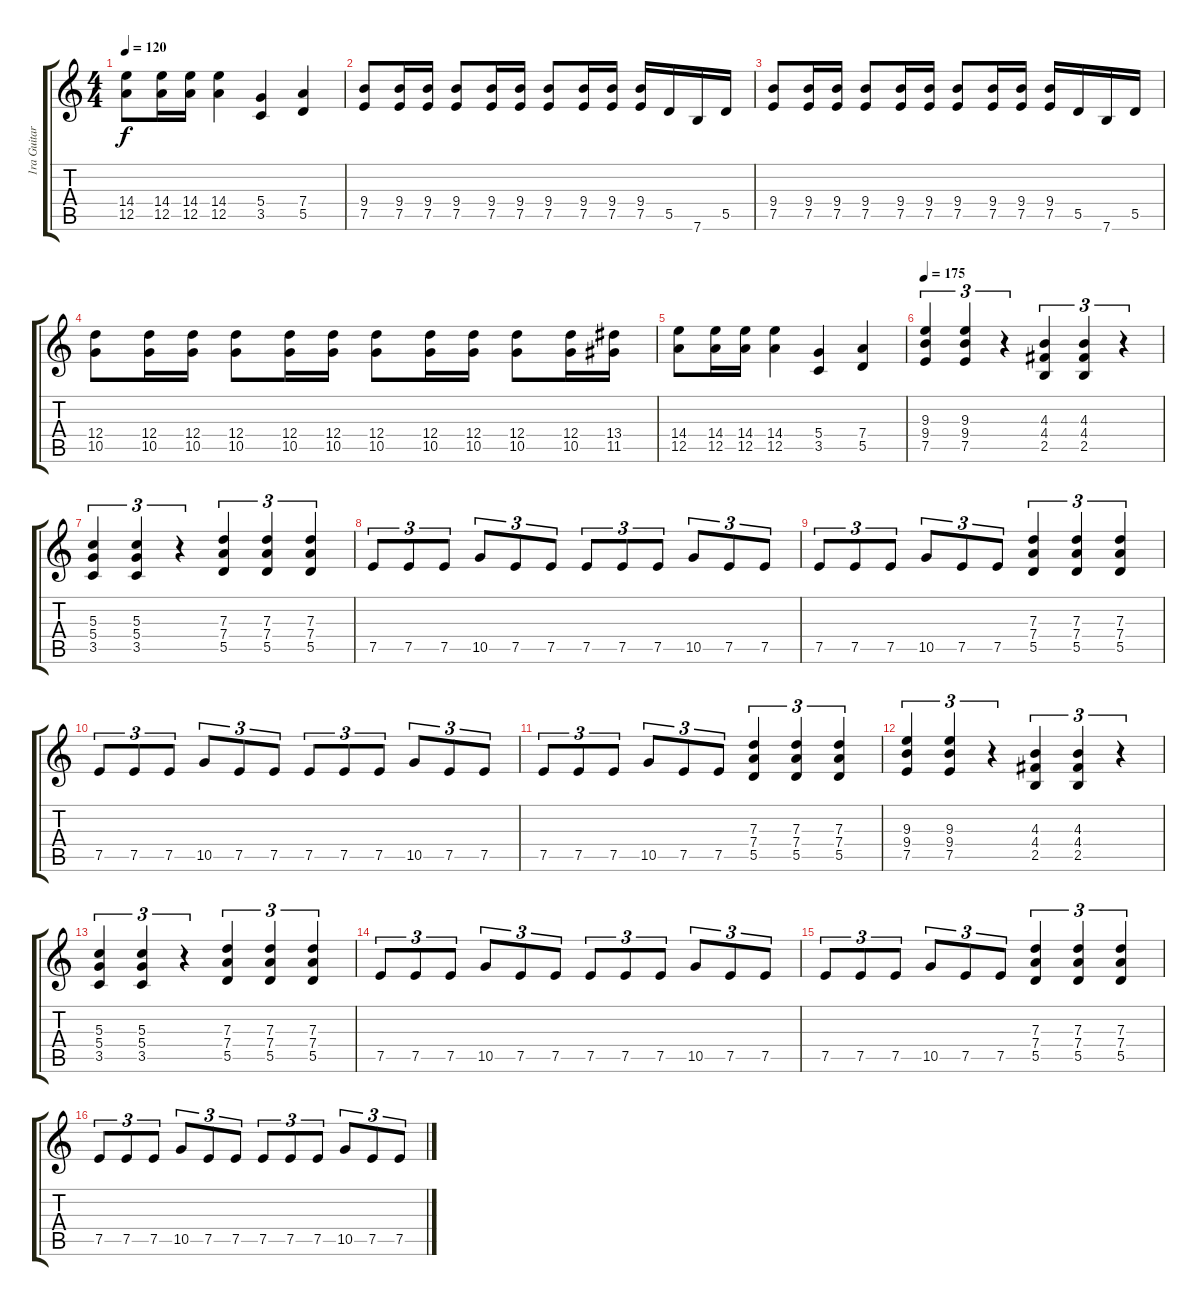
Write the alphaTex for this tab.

\track ("1ra Guitarra" "1ra Guitar") {instrument distortionguitar}
\staff {score tabs}
\tuning (E4 B3 G3 D3 A2 E2) {hide}
\ts (4 4)
\tempo 120
\clef g2
\ks c
(14.4 12.5).8{dy f} (14.4 12.5).16 (14.4 12.5).16 (14.4 12.5).4 (5.4 3.5).4 (7.4 5.5).4 |
(9.4 7.5).8 (9.4 7.5).16 (9.4 7.5).16 (9.4 7.5).8 (9.4 7.5).16 (9.4 7.5).16 (9.4 7.5).8 (9.4 7.5).16 (9.4 7.5).16 (9.4 7.5).16 5.5.16 7.6.16 5.5.16 |
(9.4 7.5).8 (9.4 7.5).16 (9.4 7.5).16 (9.4 7.5).8 (9.4 7.5).16 (9.4 7.5).16 (9.4 7.5).8 (9.4 7.5).16 (9.4 7.5).16 (9.4 7.5).16 5.5.16 7.6.16 5.5.16 |
(12.4 10.5).8 (12.4 10.5).16 (12.4 10.5).16 (12.4 10.5).8 (12.4 10.5).16 (12.4 10.5).16 (12.4 10.5).8 (12.4 10.5).16 (12.4 10.5).16 (12.4 10.5).8 (12.4 10.5).16 (13.4 11.5).16 |
(14.4 12.5).8 (14.4 12.5).16 (14.4 12.5).16 (14.4 12.5).4 (5.4 3.5).4 (7.4 5.5).4 |
\tempo 175
(9.3 9.4 7.5).4{tu (3 2)} (9.3 9.4 7.5).4{tu (3 2)} r.4{tu (3 2)} (4.3 4.4 2.5).4{tu (3 2)} (4.3 4.4 2.5).4{tu (3 2)} r.4{tu (3 2)} |
(5.3 5.4 3.5).4{tu (3 2)} (5.3 5.4 3.5).4{tu (3 2)} r.4{tu (3 2)} (7.3 7.4 5.5).4{tu (3 2)} (7.3 7.4 5.5).4{tu (3 2)} (7.3 7.4 5.5).4{tu (3 2)} |
7.5.8{tu (3 2)} 7.5.8{tu (3 2)} 7.5.8{tu (3 2)} 10.5.8{tu (3 2)} 7.5.8{tu (3 2)} 7.5.8{tu (3 2)} 7.5.8{tu (3 2)} 7.5.8{tu (3 2)} 7.5.8{tu (3 2)} 10.5.8{tu (3 2)} 7.5.8{tu (3 2)} 7.5.8{tu (3 2)} |
7.5.8{tu (3 2)} 7.5.8{tu (3 2)} 7.5.8{tu (3 2)} 10.5.8{tu (3 2)} 7.5.8{tu (3 2)} 7.5.8{tu (3 2)} (7.3 7.4 5.5).4{tu (3 2)} (7.3 7.4 5.5).4{tu (3 2)} (7.3 7.4 5.5).4{tu (3 2)} |
7.5.8{tu (3 2)} 7.5.8{tu (3 2)} 7.5.8{tu (3 2)} 10.5.8{tu (3 2)} 7.5.8{tu (3 2)} 7.5.8{tu (3 2)} 7.5.8{tu (3 2)} 7.5.8{tu (3 2)} 7.5.8{tu (3 2)} 10.5.8{tu (3 2)} 7.5.8{tu (3 2)} 7.5.8{tu (3 2)} |
7.5.8{tu (3 2)} 7.5.8{tu (3 2)} 7.5.8{tu (3 2)} 10.5.8{tu (3 2)} 7.5.8{tu (3 2)} 7.5.8{tu (3 2)} (7.3 7.4 5.5).4{tu (3 2)} (7.3 7.4 5.5).4{tu (3 2)} (7.3 7.4 5.5).4{tu (3 2)} |
(9.3 9.4 7.5).4{tu (3 2)} (9.3 9.4 7.5).4{tu (3 2)} r.4{tu (3 2)} (4.3 4.4 2.5).4{tu (3 2)} (4.3 4.4 2.5).4{tu (3 2)} r.4{tu (3 2)} |
(5.3 5.4 3.5).4{tu (3 2)} (5.3 5.4 3.5).4{tu (3 2)} r.4{tu (3 2)} (7.3 7.4 5.5).4{tu (3 2)} (7.3 7.4 5.5).4{tu (3 2)} (7.3 7.4 5.5).4{tu (3 2)} |
7.5.8{tu (3 2)} 7.5.8{tu (3 2)} 7.5.8{tu (3 2)} 10.5.8{tu (3 2)} 7.5.8{tu (3 2)} 7.5.8{tu (3 2)} 7.5.8{tu (3 2)} 7.5.8{tu (3 2)} 7.5.8{tu (3 2)} 10.5.8{tu (3 2)} 7.5.8{tu (3 2)} 7.5.8{tu (3 2)} |
7.5.8{tu (3 2)} 7.5.8{tu (3 2)} 7.5.8{tu (3 2)} 10.5.8{tu (3 2)} 7.5.8{tu (3 2)} 7.5.8{tu (3 2)} (7.3 7.4 5.5).4{tu (3 2)} (7.3 7.4 5.5).4{tu (3 2)} (7.3 7.4 5.5).4{tu (3 2)} |
7.5.8{tu (3 2)} 7.5.8{tu (3 2)} 7.5.8{tu (3 2)} 10.5.8{tu (3 2)} 7.5.8{tu (3 2)} 7.5.8{tu (3 2)} 7.5.8{tu (3 2)} 7.5.8{tu (3 2)} 7.5.8{tu (3 2)} 10.5.8{tu (3 2)} 7.5.8{tu (3 2)} 7.5.8{tu (3 2)}
